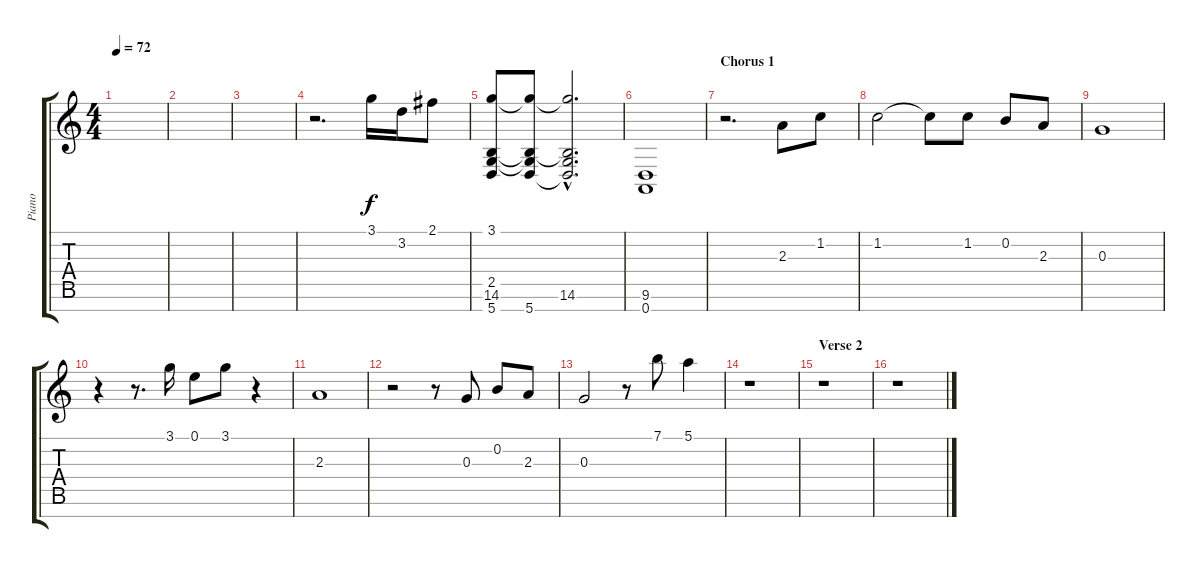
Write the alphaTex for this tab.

\track ("Piano" "Piano") {instrument brightacousticpiano}
\staff {score tabs}
\tuning (E5 B4 G4 D4 A3 F2 A2) {hide}
\ts (4 4)
\tempo 72
\clef g2
\ks c
|
|
|
r.2{d} 3.1.16 3.2.16 2.1.8 |
(3.1 2.5 14.6 5.7).8 (3.1{t} 2.5{t} 14.6{t} 5.7).8 (3.1{hac t} 2.5{hac t} 14.6{hac} 5.7{hac t}).2{d} |
(9.6 0.7).1 |
\section ("" "Chorus 1")
r.2{d} 2.3.8 1.2.8 |
1.2.2 1.2{t}.8 1.2.8 0.2.8 2.3.8 |
0.3.1 |
r.4 r.8{d} 3.1.16 0.1.8 3.1.8 r.4 |
2.3.1 |
r.2 r.8 0.3.8 0.2.8 2.3.8 |
0.3.2 r.8 7.1.8 5.1.4 |
r.1 |
\section ("" "Verse 2")
r.1 |
r.1
